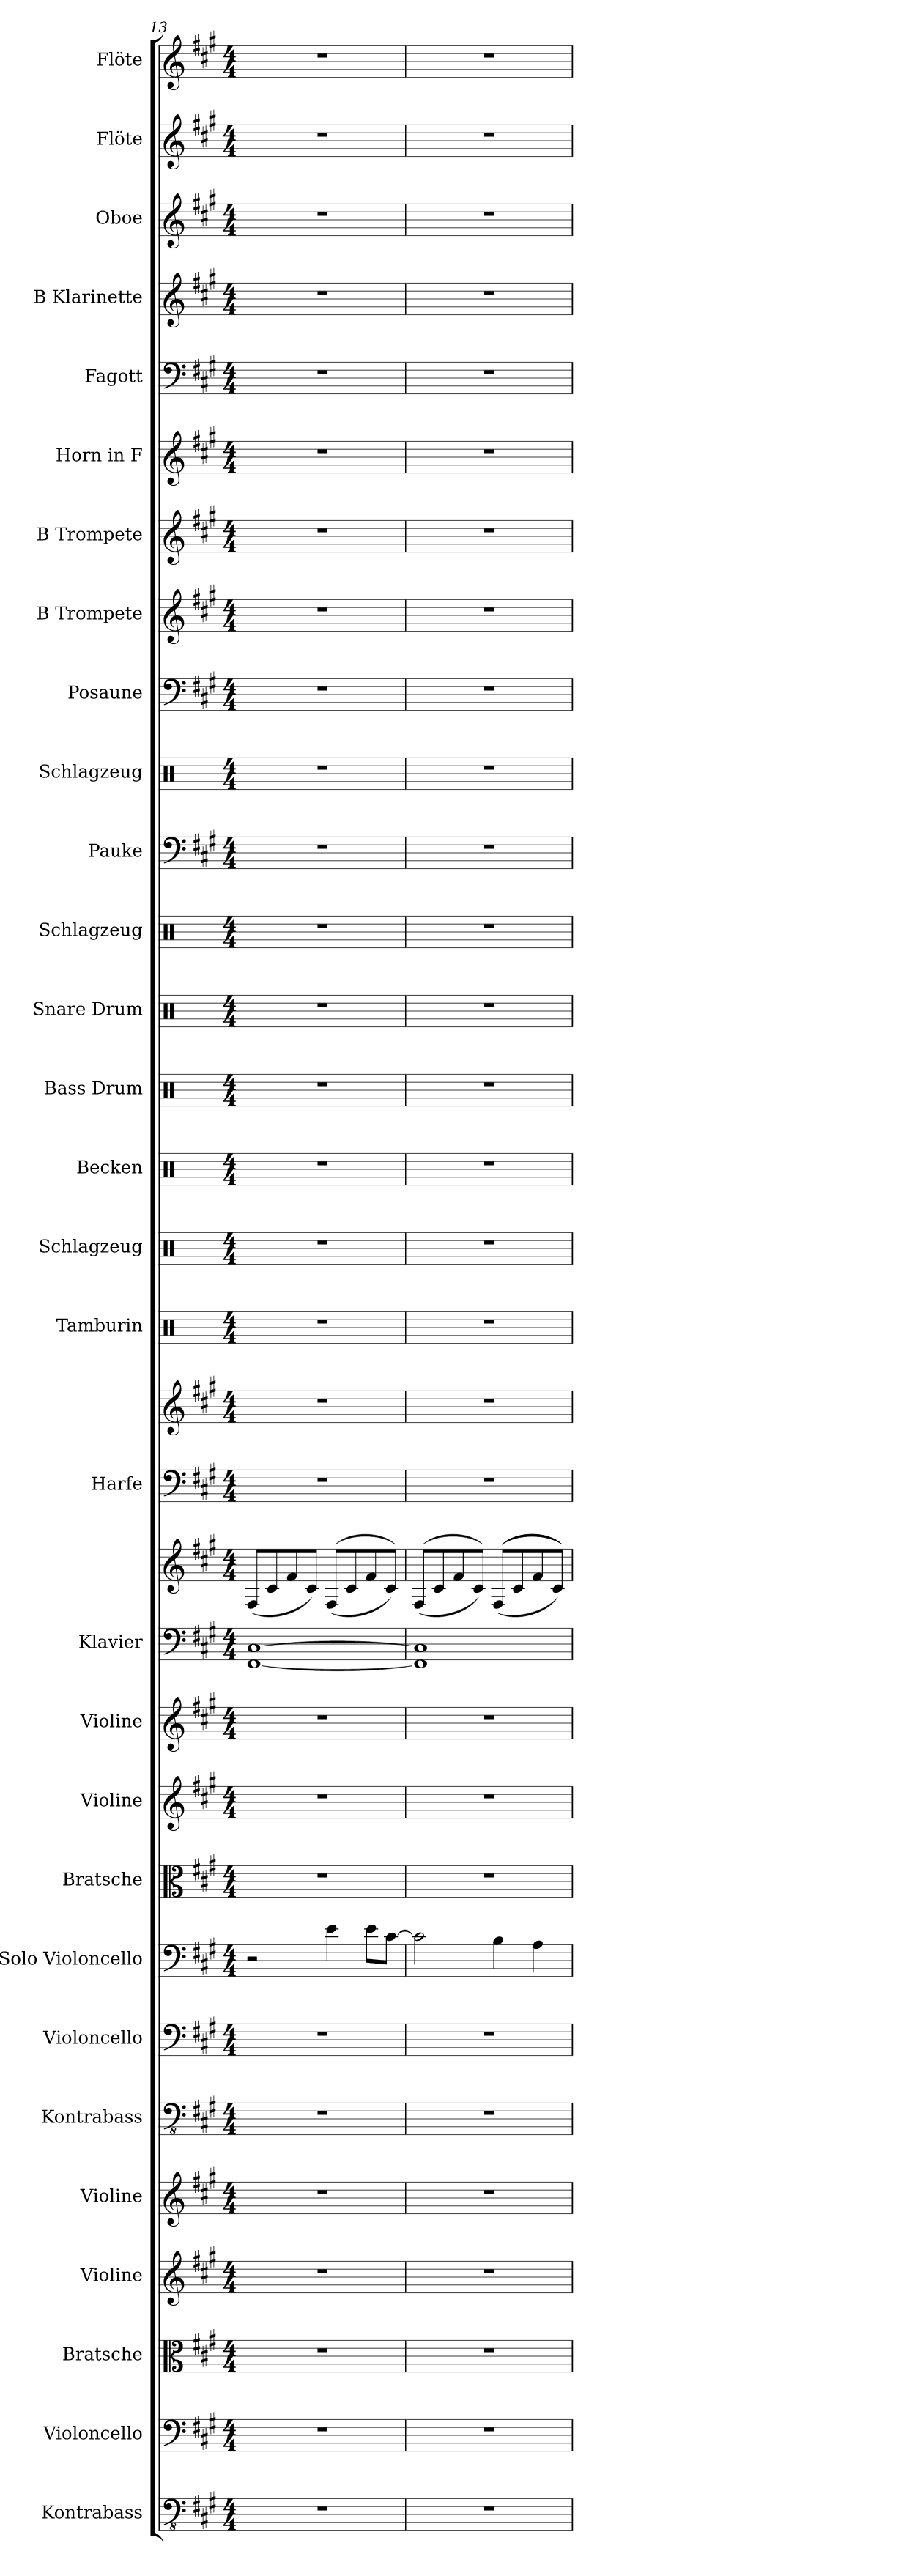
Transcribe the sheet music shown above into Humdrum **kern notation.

**kern	**kern	**kern	**kern	**kern	**kern	**kern	**kern	**kern	**kern	**kern	**kern	**kern	**kern	**kern	**kern	**kern	**kern	**kern	**kern	**kern	**kern	**kern	**kern	**kern	**kern	**kern	**kern	**kern	**kern	**kern	**kern
*part30	*part29	*part28	*part27	*part26	*part25	*part24	*part23	*part22	*part21	*part20	*part19	*part19	*part18	*part18	*part17	*part16	*part15	*part14	*part13	*part12	*part11	*part10	*part9	*part8	*part7	*part6	*part5	*part4	*part3	*part2	*part1
*staff32	*staff31	*staff30	*staff29	*staff28	*staff27	*staff26	*staff25	*staff24	*staff23	*staff22	*staff21	*staff20	*staff19	*staff18	*staff17	*staff16	*staff15	*staff14	*staff13	*staff12	*staff11	*staff10	*staff9	*staff8	*staff7	*staff6	*staff5	*staff4	*staff3	*staff2	*staff1
*I"Kontrabass	*I"Violoncello	*I"Bratsche	*I"Violine	*I"Violine	*I"Kontrabass	*I"Violoncello	*I"Solo Violoncello	*I"Bratsche	*I"Violine	*I"Violine	*I"Klavier	*	*I"Harfe	*	*I"Tamburin	*I"Schlagzeug	*I"Becken	*I"Bass Drum	*I"Snare Drum	*I"Schlagzeug	*I"Pauke	*I"Schlagzeug	*I"Posaune	*I"B Trompete	*I"B Trompete	*I"Horn in F	*I"Fagott	*I"B Klarinette	*I"Oboe	*I"Flöte	*I"Flöte
*I'Kb.	*I'Vc.	*I'Bra.	*I'Vl.	*I'Vl.	*I'Kb.	*I'Vc.	*I'Vc.	*I'Bra.	*I'Vl.	*I'Vl.	*I'Klav.	*	*I'Hrf.	*	*I'Tamb.	*I'Slzg.	*I'Bkn.	*I'B. Dr.	*I'Sn. Dr.	*I'Slzg.	*I'Pk.	*I'Slzg.	*I'Psn.	*I'B Tpt.	*I'B Tpt.	*	*I'Fgt.	*I'B Kl.	*I'Ob.	*I'Fl.	*I'Fl.
*clefFv4	*clefF4	*clefC3	*clefG2	*clefG2	*clefFv4	*clefF4	*clefF4	*clefC3	*clefG2	*clefG2	*clefF4	*clefG2	*clefF4	*clefG2	*clefX	*clefX	*clefX	*clefX	*clefX	*clefX	*clefF4	*clefX	*clefF4	*clefG2	*clefG2	*clefG2	*clefF4	*clefG2	*clefG2	*clefG2	*clefG2
*ITrd7c12	*	*	*	*	*ITrd7c12	*	*	*	*	*	*	*	*	*	*	*	*	*	*	*	*	*	*	*ITrd1c2	*ITrd1c2	*ITrd4c7	*	*ITrd1c2	*	*	*
*k[f#c#g#]	*k[f#c#g#]	*k[f#c#g#]	*k[f#c#g#]	*k[f#c#g#]	*k[f#c#g#]	*k[f#c#g#]	*k[f#c#g#]	*k[f#c#g#]	*k[f#c#g#]	*k[f#c#g#]	*k[f#c#g#]	*k[f#c#g#]	*k[f#c#g#]	*k[f#c#g#]	*k[]	*k[]	*k[]	*k[]	*k[]	*k[]	*k[f#c#g#]	*k[]	*k[f#c#g#]	*k[f#]	*k[f#]	*k[f#c#]	*k[f#c#g#]	*k[f#]	*k[f#c#g#]	*k[f#c#g#]	*k[f#c#g#]
*M4/4	*M4/4	*M4/4	*M4/4	*M4/4	*M4/4	*M4/4	*M4/4	*M4/4	*M4/4	*M4/4	*M4/4	*M4/4	*M4/4	*M4/4	*M4/4	*M4/4	*M4/4	*M4/4	*M4/4	*M4/4	*M4/4	*M4/4	*M4/4	*M4/4	*M4/4	*M4/4	*M4/4	*M4/4	*M4/4	*M4/4	*M4/4
=13	=13	=13	=13	=13	=13	=13	=13	=13	=13	=13	=13	=13	=13	=13	=13	=13	=13	=13	=13	=13	=13	=13	=13	=13	=13	=13	=13	=13	=13	=13	=13
1r	1r	1r	1r	1r	1r	1r	2r	1r	1r	1r	[1FF# [1C#	(8F#/L	1r	1r	1r	1r	1r	1r	1r	1r	1r	1r	1r	1r	1r	1r	1r	1r	1r	1r	1r
.	.	.	.	.	.	.	.	.	.	.	.	8c#/	.	.	.	.	.	.	.	.	.	.	.	.	.	.	.	.	.	.	.
.	.	.	.	.	.	.	.	.	.	.	.	8f#/	.	.	.	.	.	.	.	.	.	.	.	.	.	.	.	.	.	.	.
.	.	.	.	.	.	.	.	.	.	.	.	8c#/J)	.	.	.	.	.	.	.	.	.	.	.	.	.	.	.	.	.	.	.
.	.	.	.	.	.	.	4e\	.	.	.	.	((8F#/L	.	.	.	.	.	.	.	.	.	.	.	.	.	.	.	.	.	.	.
.	.	.	.	.	.	.	.	.	.	.	.	8c#/	.	.	.	.	.	.	.	.	.	.	.	.	.	.	.	.	.	.	.
.	.	.	.	.	.	.	8e\L	.	.	.	.	8f#/	.	.	.	.	.	.	.	.	.	.	.	.	.	.	.	.	.	.	.
.	.	.	.	.	.	.	[8c#\J	.	.	.	.	8c#/J))	.	.	.	.	.	.	.	.	.	.	.	.	.	.	.	.	.	.	.
=14	=14	=14	=14	=14	=14	=14	=14	=14	=14	=14	=14	=14	=14	=14	=14	=14	=14	=14	=14	=14	=14	=14	=14	=14	=14	=14	=14	=14	=14	=14	=14
1r	1r	1r	1r	1r	1r	1r	2c#\]	1r	1r	1r	1FF#] 1C#]	((8F#/L	1r	1r	1r	1r	1r	1r	1r	1r	1r	1r	1r	1r	1r	1r	1r	1r	1r	1r	1r
.	.	.	.	.	.	.	.	.	.	.	.	8c#/	.	.	.	.	.	.	.	.	.	.	.	.	.	.	.	.	.	.	.
.	.	.	.	.	.	.	.	.	.	.	.	8f#/	.	.	.	.	.	.	.	.	.	.	.	.	.	.	.	.	.	.	.
.	.	.	.	.	.	.	.	.	.	.	.	8c#/J))	.	.	.	.	.	.	.	.	.	.	.	.	.	.	.	.	.	.	.
.	.	.	.	.	.	.	4B\	.	.	.	.	(((8F#/L	.	.	.	.	.	.	.	.	.	.	.	.	.	.	.	.	.	.	.
.	.	.	.	.	.	.	.	.	.	.	.	8c#/	.	.	.	.	.	.	.	.	.	.	.	.	.	.	.	.	.	.	.
.	.	.	.	.	.	.	4A\	.	.	.	.	8f#/	.	.	.	.	.	.	.	.	.	.	.	.	.	.	.	.	.	.	.
.	.	.	.	.	.	.	.	.	.	.	.	8c#/J)))	.	.	.	.	.	.	.	.	.	.	.	.	.	.	.	.	.	.	.
=	=	=	=	=	=	=	=	=	=	=	=	=	=	=	=	=	=	=	=	=	=	=	=	=	=	=	=	=	=	=	=
*-	*-	*-	*-	*-	*-	*-	*-	*-	*-	*-	*-	*-	*-	*-	*-	*-	*-	*-	*-	*-	*-	*-	*-	*-	*-	*-	*-	*-	*-	*-	*-
